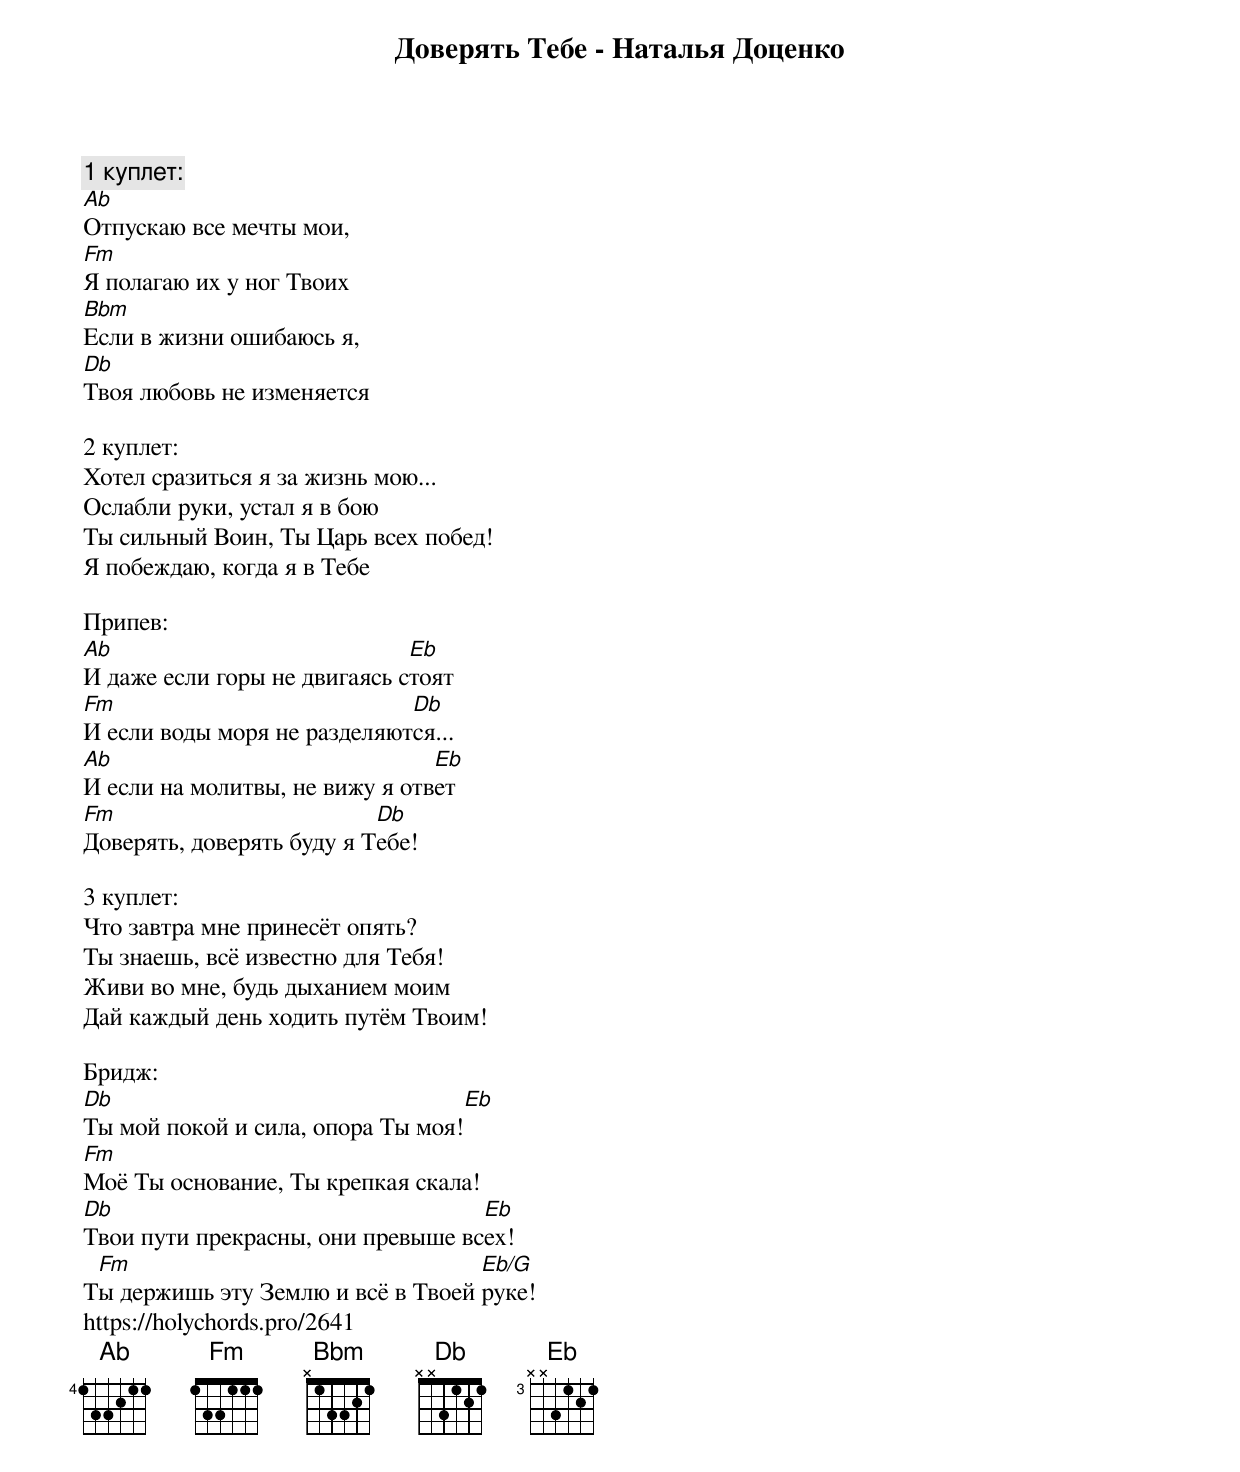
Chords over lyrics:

Доверять Тебе - Наталья Доценко

1 куплет:
Ab
Отпускаю все мечты мои,
Fm
Я полагаю их у ног Твоих
Bbm
Если в жизни ошибаюсь я,
Db
Твоя любовь не изменяется

2 куплет:
Хотел сразиться я за жизнь мою...
Ослабли руки, устал я в бою
Ты сильный Воин, Ты Царь всех побед!
Я побеждаю, когда я в Тебе

Припев:
Ab                            Eb
И даже если горы не двигаясь стоят
Fm                           Db
И если воды моря не разделяются...
Ab                              Eb
И если на молитвы, не вижу я ответ
Fm                         Db
Доверять, доверять буду я Тебе!

3 куплет:
Что завтра мне принесёт опять?
Ты знаешь, всё известно для Тебя!
Живи во мне, будь дыханием моим
Дай каждый день ходить путём Твоим!

Бридж:
Db                                  Eb
Ты мой покой и сила, опора Ты моя!
Fm
Моё Ты основание, Ты крепкая скала!
Db                                 Eb
Твои пути прекрасны, они превыше всех!
 Fm                                Eb/G
Ты держишь эту Землю и всё в Твоей руке!
https://holychords.pro/2641
